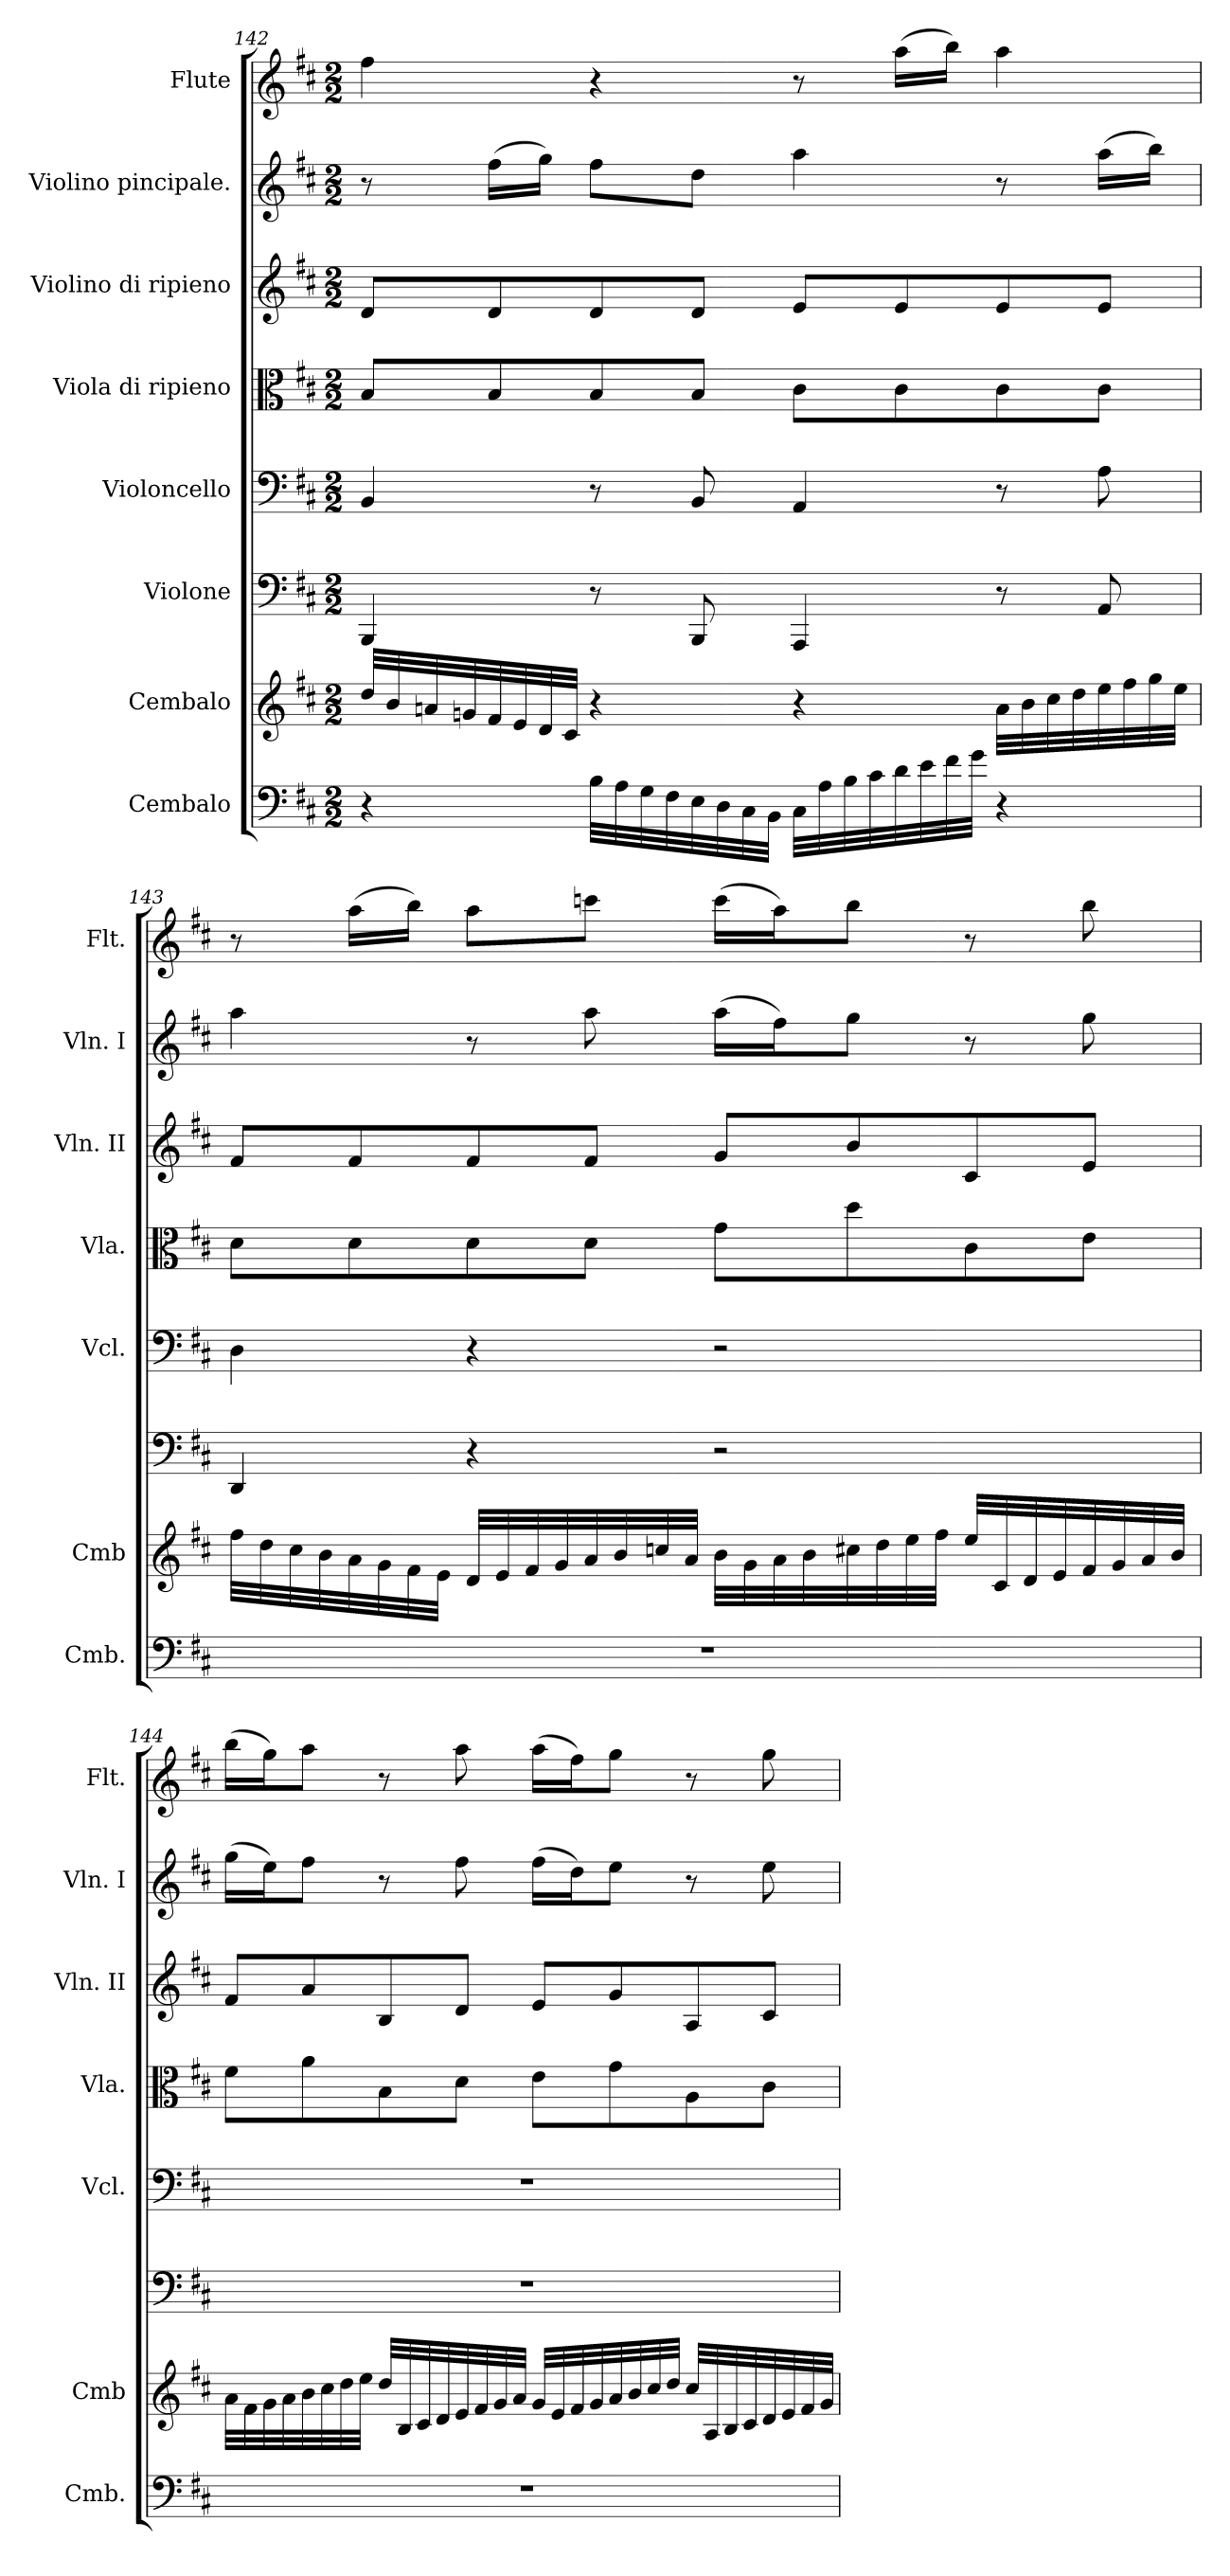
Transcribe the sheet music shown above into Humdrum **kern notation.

**kern	**kern	**kern	**kern	**kern	**kern	**kern	**kern
*part8	*part7	*part6	*part5	*part4	*part3	*part2	*part1
*staff8	*staff7	*staff6	*staff5	*staff4	*staff3	*staff2	*staff1
*I"Cembalo	*I"Cembalo	*I"Violone	*I"Violoncello	*I"Viola di ripieno	*I"Violino di ripieno	*I"Violino pincipale.	*I"Flute
*I'Cmb.	*I'Cmb	*	*I'Vcl.	*I'Vla.	*I'Vln. II	*I'Vln. I	*I'Flt.
*clefF4	*clefG2	*clefF4	*clefF4	*clefC3	*clefG2	*clefG2	*clefG2
*	*	*ITrd7c12	*	*	*	*	*
*k[f#c#]	*k[f#c#]	*k[f#c#]	*k[f#c#]	*k[f#c#]	*k[f#c#]	*k[f#c#]	*k[f#c#]
*D:	*D:	*D:	*D:	*D:	*D:	*D:	*D:
*M2/2	*M2/2	*M2/2	*M2/2	*M2/2	*M2/2	*M2/2	*M2/2
=142	=142	=142	=142	=142	=142	=142	=142
4r	32dd/LLL	4BBBB/	4BB/	8B/L	8d/L	8r	4ff#\
.	32b/	.	.	.	.	.	.
.	32an/	.	.	.	.	.	.
.	32gn/	.	.	.	.	.	.
.	32f#/	.	.	8B/	8d/	(>16ff#\LL	.
.	32e/	.	.	.	.	.	.
.	32d/	.	.	.	.	16gg\JJ)	.
.	32c#/JJJ	.	.	.	.	.	.
32B\LLL	4r	8r	8r	8B/	8d/	8ff#\L	4r
32A\	.	.	.	.	.	.	.
32G\	.	.	.	.	.	.	.
32F#\	.	.	.	.	.	.	.
32E\	.	8BBBB/	8BB/	8B/J	8d/J	8dd\J	.
32D\	.	.	.	.	.	.	.
32C#\	.	.	.	.	.	.	.
32BB\JJJ	.	.	.	.	.	.	.
32C#\LLL	4r	4AAAA/	4AA/	8c#\L	8e/L	4aa\	8r
32A\	.	.	.	.	.	.	.
32B\	.	.	.	.	.	.	.
32c#\	.	.	.	.	.	.	.
32d\	.	.	.	8c#\	8e/	.	(>16aa\LL
32e\	.	.	.	.	.	.	.
32f#\	.	.	.	.	.	.	16bb\JJ)
32g\JJJ	.	.	.	.	.	.	.
4r	32a\LLL	8r	8r	8c#\	8e/	8r	4aa\
.	32b\	.	.	.	.	.	.
.	32cc#\	.	.	.	.	.	.
.	32dd\	.	.	.	.	.	.
.	32ee\	8AAA/	8A\	8c#\J	8e/J	(>16aa\LL	.
.	32ff#\	.	.	.	.	.	.
.	32gg\	.	.	.	.	16bb\JJ)	.
.	32ee\JJJ	.	.	.	.	.	.
!!LO:LB:g=z
=143	=143	=143	=143	=143	=143	=143	=143
1r	32ff#\LLL	4DDD/	4D\	8d\L	8f#/L	4aa\	8r
.	32dd\	.	.	.	.	.	.
.	32cc#\	.	.	.	.	.	.
.	32b\	.	.	.	.	.	.
.	32a\	.	.	8d\	8f#/	.	(>16aa\LL
.	32g\	.	.	.	.	.	.
.	32f#\	.	.	.	.	.	16bb\JJ)
.	32e\JJJ	.	.	.	.	.	.
.	32d/LLL	4r	4r	8d\	8f#/	8r	8aa\L
.	32e/	.	.	.	.	.	.
.	32f#/	.	.	.	.	.	.
.	32g/	.	.	.	.	.	.
.	32a/	.	.	8d\J	8f#/J	8aa\	8cccn\J
.	32b/	.	.	.	.	.	.
.	32ccn/	.	.	.	.	.	.
.	32a/JJJ	.	.	.	.	.	.
.	32b\LLL	2r	2r	8g\L	8g/L	(>16aa\LL	(>16ccc\LL
.	32g\	.	.	.	.	.	.
.	32a\	.	.	.	.	16ff#\J)	16aa\J)
.	32b\	.	.	.	.	.	.
.	32cc#X\	.	.	8dd\	8b/	8gg\J	8bb\J
.	32dd\	.	.	.	.	.	.
.	32ee\	.	.	.	.	.	.
.	32ff#\JJJ	.	.	.	.	.	.
.	32ee/LLL	.	.	8c#\	8c#/	8r	8r
.	32c#/	.	.	.	.	.	.
.	32d/	.	.	.	.	.	.
.	32e/	.	.	.	.	.	.
.	32f#/	.	.	8e\J	8e/J	8gg\	8bb\
.	32g/	.	.	.	.	.	.
.	32a/	.	.	.	.	.	.
.	32b/JJJ	.	.	.	.	.	.
=144	=144	=144	=144	=144	=144	=144	=144
1r	32a\LLL	1r	1r	8f#\L	8f#/L	(>16gg\LL	(>16bb\LL
.	32f#\	.	.	.	.	.	.
.	32g\	.	.	.	.	16ee\J)	16gg\J)
.	32a\	.	.	.	.	.	.
.	32b\	.	.	8a\	8a/	8ff#\J	8aa\J
.	32cc#\	.	.	.	.	.	.
.	32dd\	.	.	.	.	.	.
.	32ee\JJJ	.	.	.	.	.	.
.	32dd/LLL	.	.	8B\	8B/	8r	8r
.	32B/	.	.	.	.	.	.
.	32c#/	.	.	.	.	.	.
.	32d/	.	.	.	.	.	.
.	32e/	.	.	8d\J	8d/J	8ff#\	8aa\
.	32f#/	.	.	.	.	.	.
.	32g/	.	.	.	.	.	.
.	32a/JJJ	.	.	.	.	.	.
.	32g/LLL	.	.	8e\L	8e/L	(>16ff#\LL	(>16aa\LL
.	32e/	.	.	.	.	.	.
.	32f#/	.	.	.	.	16dd\J)	16ff#\J)
.	32g/	.	.	.	.	.	.
.	32a/	.	.	8g\	8g/	8ee\J	8gg\J
.	32b/	.	.	.	.	.	.
.	32cc#/	.	.	.	.	.	.
.	32dd/JJJ	.	.	.	.	.	.
.	32cc#/LLL	.	.	8A\	8A/	8r	8r
.	32A/	.	.	.	.	.	.
.	32B/	.	.	.	.	.	.
.	32c#/	.	.	.	.	.	.
.	32d/	.	.	8c#\J	8c#/J	8ee\	8gg\
.	32e/	.	.	.	.	.	.
.	32f#/	.	.	.	.	.	.
.	32g/JJJ	.	.	.	.	.	.
=	=	=	=	=	=	=	=
*-	*-	*-	*-	*-	*-	*-	*-
